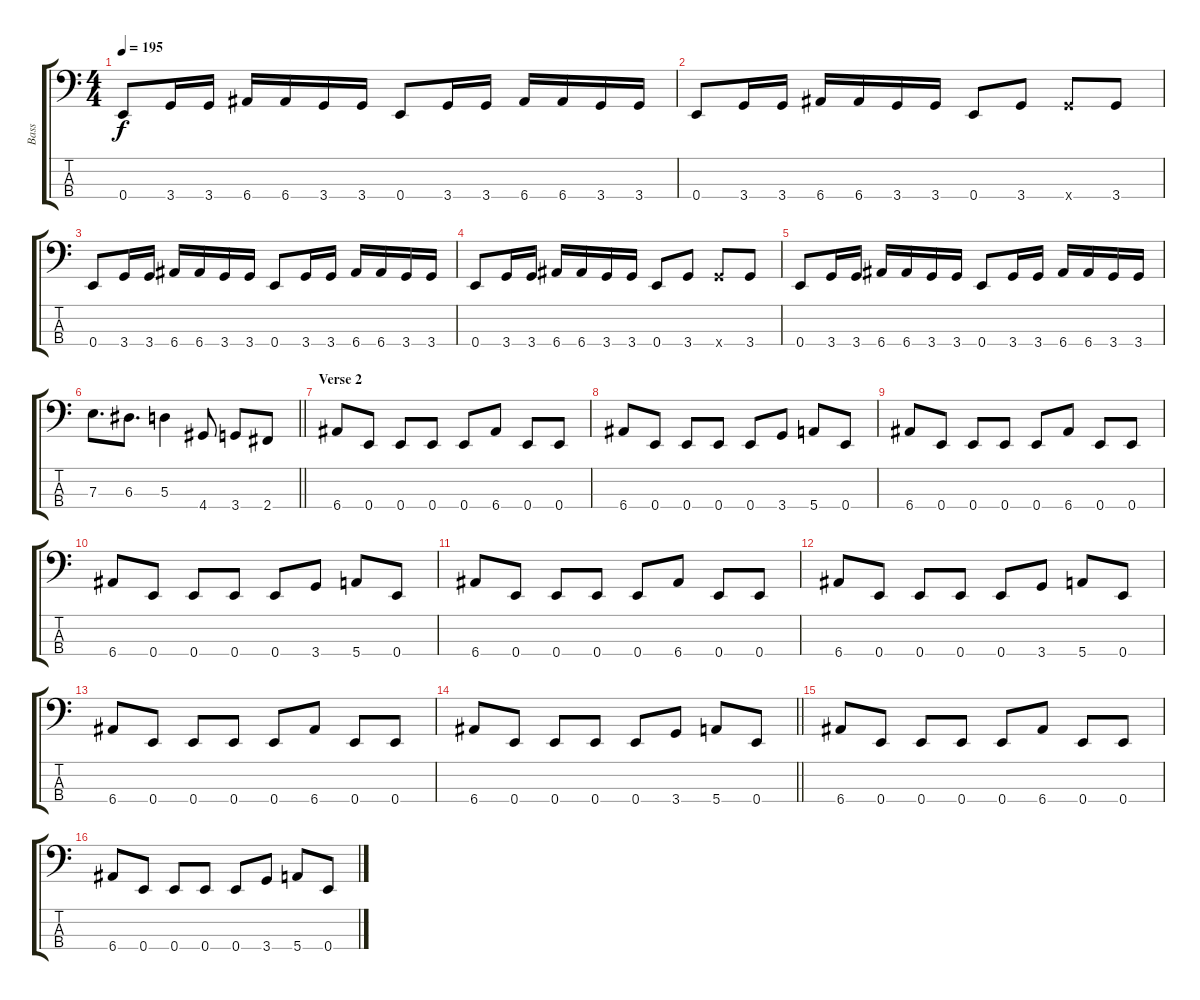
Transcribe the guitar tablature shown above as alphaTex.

\track ("Bass" "Bass") {instrument slapbass2}
\staff {score tabs}
\tuning (G2 D2 A1 E1) {hide}
\ts (4 4)
\tempo 195
\clef f4
\ks c
0.4.8{dy f} 3.4.16 3.4.16 6.4.16 6.4.16 3.4.16 3.4.16 0.4.8 3.4.16 3.4.16 6.4.16 6.4.16 3.4.16 3.4.16 |
0.4.8 3.4.16 3.4.16 6.4.16 6.4.16 3.4.16 3.4.16 0.4.8 3.4.8 3.4{x}.8 3.4.8 |
0.4.8 3.4.16 3.4.16 6.4.16 6.4.16 3.4.16 3.4.16 0.4.8 3.4.16 3.4.16 6.4.16 6.4.16 3.4.16 3.4.16 |
0.4.8 3.4.16 3.4.16 6.4.16 6.4.16 3.4.16 3.4.16 0.4.8 3.4.8 3.4{x}.8 3.4.8 |
0.4.8 3.4.16 3.4.16 6.4.16 6.4.16 3.4.16 3.4.16 0.4.8 3.4.16 3.4.16 6.4.16 6.4.16 3.4.16 3.4.16 |
\barLineRight lightlight
7.3.8{d} 6.3.8{d} 5.3.4 4.4.8 3.4.8 2.4.8 |
\section ("" "Verse 2")
6.4.8 0.4.8 0.4.8 0.4.8 0.4.8 6.4.8 0.4.8 0.4.8 |
6.4.8 0.4.8 0.4.8 0.4.8 0.4.8 3.4.8 5.4.8 0.4.8 |
6.4.8 0.4.8 0.4.8 0.4.8 0.4.8 6.4.8 0.4.8 0.4.8 |
6.4.8 0.4.8 0.4.8 0.4.8 0.4.8 3.4.8 5.4.8 0.4.8 |
6.4.8 0.4.8 0.4.8 0.4.8 0.4.8 6.4.8 0.4.8 0.4.8 |
6.4.8 0.4.8 0.4.8 0.4.8 0.4.8 3.4.8 5.4.8 0.4.8 |
6.4.8 0.4.8 0.4.8 0.4.8 0.4.8 6.4.8 0.4.8 0.4.8 |
\barLineRight lightlight
6.4.8 0.4.8 0.4.8 0.4.8 0.4.8 3.4.8 5.4.8 0.4.8 |
6.4.8 0.4.8 0.4.8 0.4.8 0.4.8 6.4.8 0.4.8 0.4.8 |
6.4.8 0.4.8 0.4.8 0.4.8 0.4.8 3.4.8 5.4.8 0.4.8
